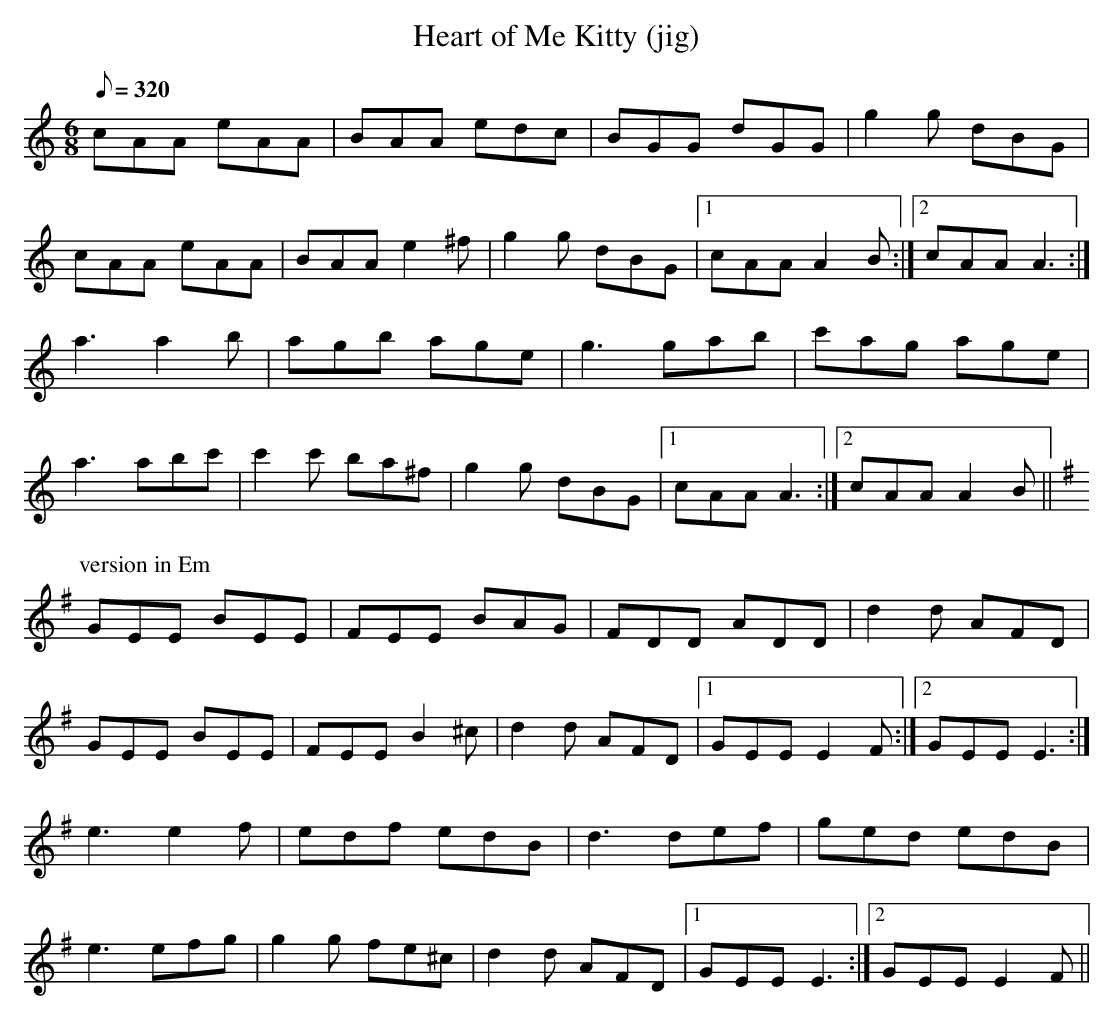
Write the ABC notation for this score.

X:1
T:Heart of Me Kitty (jig) % nf<bb
L:1/8
M:6/8
Q:320
K:A minor
cAA eAA|BAA edc|BGG dGG|g2g dBG|
cAA eAA|BAA e2^f|g2g dBG|1 cAA A2B:|2 cAA A3:|
a3 a2b|agb age|g3 gab|c'ag age|
a3 abc'|c'2c' ba^f|g2g dBG|1 cAA A3:|2 cAA A2B||
P:version in Em
K:Em
GEE BEE|FEE BAG|FDD ADD|d2d AFD|
GEE BEE|FEE B2^c|d2d AFD|1 GEE E2F:|2 GEE E3:|
e3 e2f|edf edB|d3 def|ged edB|
e3 efg|g2g fe^c|d2d AFD|1 GEE E3:|2 GEE E2F||
